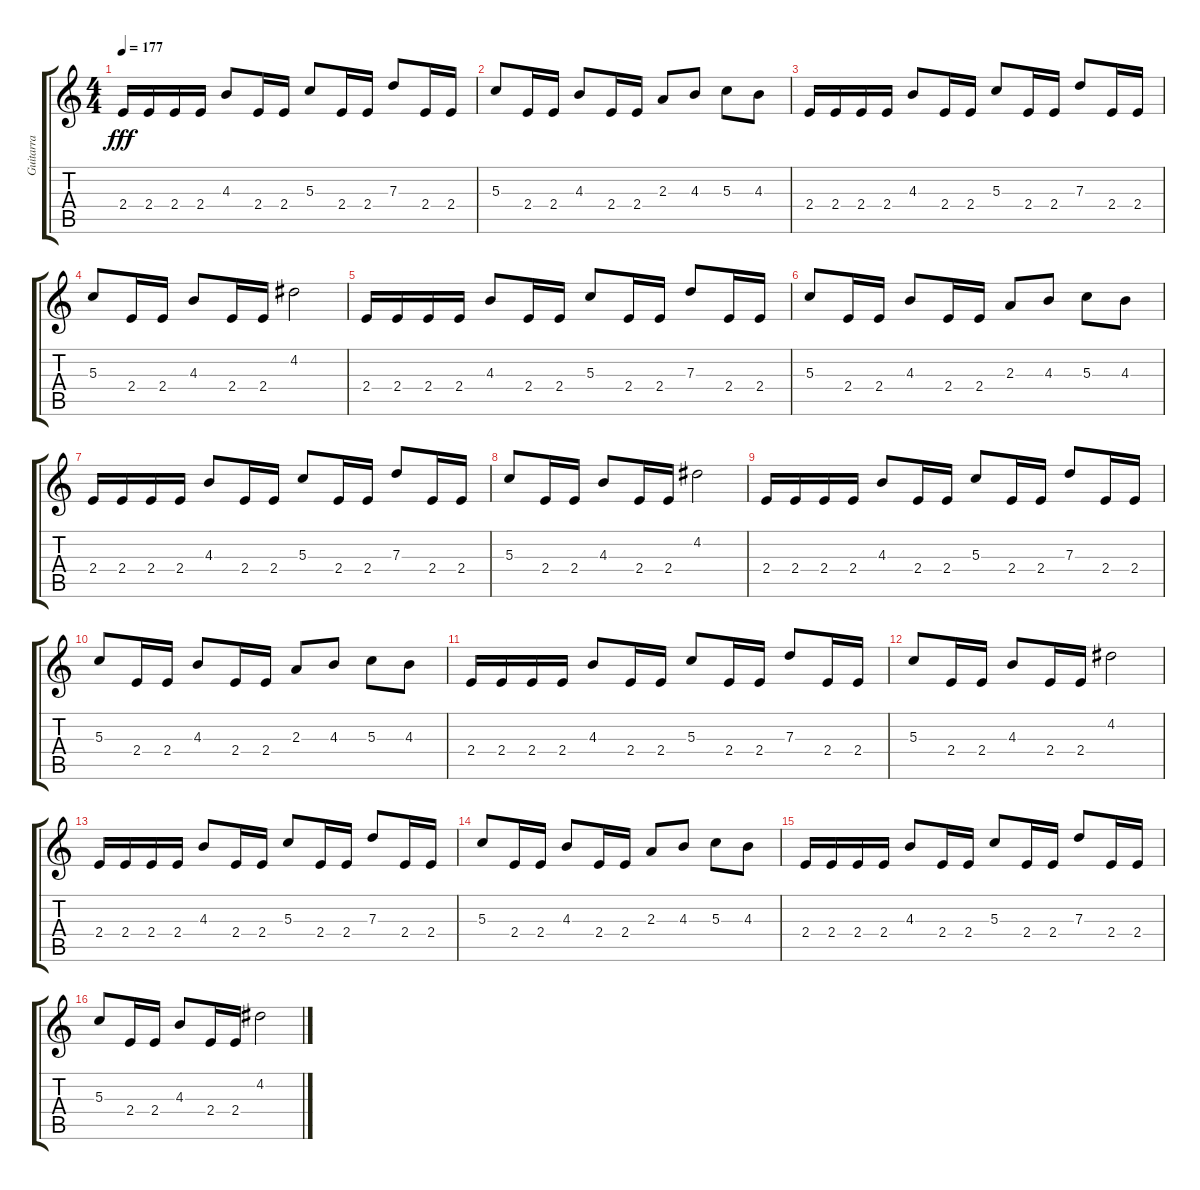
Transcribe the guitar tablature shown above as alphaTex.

\track ("Guitarra" "Guitarra") {instrument distortionguitar}
\staff {score tabs}
\tuning (E4 B3 G3 D3 A2 E2) {hide}
\ts (4 4)
\tempo 177
\clef g2
\ks c
2.4.16{dy fff instrument distortionguitar} 2.4.16 2.4.16 2.4.16 4.3.8 2.4.16 2.4.16 5.3.8 2.4.16 2.4.16 7.3.8 2.4.16 2.4.16 |
5.3.8 2.4.16 2.4.16 4.3.8 2.4.16 2.4.16 2.3.8 4.3.8 5.3.8 4.3.8 |
2.4.16 2.4.16 2.4.16 2.4.16 4.3.8 2.4.16 2.4.16 5.3.8 2.4.16 2.4.16 7.3.8 2.4.16 2.4.16 |
5.3.8 2.4.16 2.4.16 4.3.8 2.4.16 2.4.16 4.2.2 |
2.4.16 2.4.16 2.4.16 2.4.16 4.3.8 2.4.16 2.4.16 5.3.8 2.4.16 2.4.16 7.3.8 2.4.16 2.4.16 |
5.3.8 2.4.16 2.4.16 4.3.8 2.4.16 2.4.16 2.3.8 4.3.8 5.3.8 4.3.8 |
2.4.16 2.4.16 2.4.16 2.4.16 4.3.8 2.4.16 2.4.16 5.3.8 2.4.16 2.4.16 7.3.8 2.4.16 2.4.16 |
5.3.8 2.4.16 2.4.16 4.3.8 2.4.16 2.4.16 4.2.2 |
2.4.16 2.4.16 2.4.16 2.4.16 4.3.8 2.4.16 2.4.16 5.3.8 2.4.16 2.4.16 7.3.8 2.4.16 2.4.16 |
5.3.8 2.4.16 2.4.16 4.3.8 2.4.16 2.4.16 2.3.8 4.3.8 5.3.8 4.3.8 |
2.4.16 2.4.16 2.4.16 2.4.16 4.3.8 2.4.16 2.4.16 5.3.8 2.4.16 2.4.16 7.3.8 2.4.16 2.4.16 |
5.3.8 2.4.16 2.4.16 4.3.8 2.4.16 2.4.16 4.2.2 |
2.4.16 2.4.16 2.4.16 2.4.16 4.3.8 2.4.16 2.4.16 5.3.8 2.4.16 2.4.16 7.3.8 2.4.16 2.4.16 |
5.3.8 2.4.16 2.4.16 4.3.8 2.4.16 2.4.16 2.3.8 4.3.8 5.3.8 4.3.8 |
2.4.16 2.4.16 2.4.16 2.4.16 4.3.8 2.4.16 2.4.16 5.3.8 2.4.16 2.4.16 7.3.8 2.4.16 2.4.16 |
5.3.8 2.4.16 2.4.16 4.3.8 2.4.16 2.4.16 4.2.2
